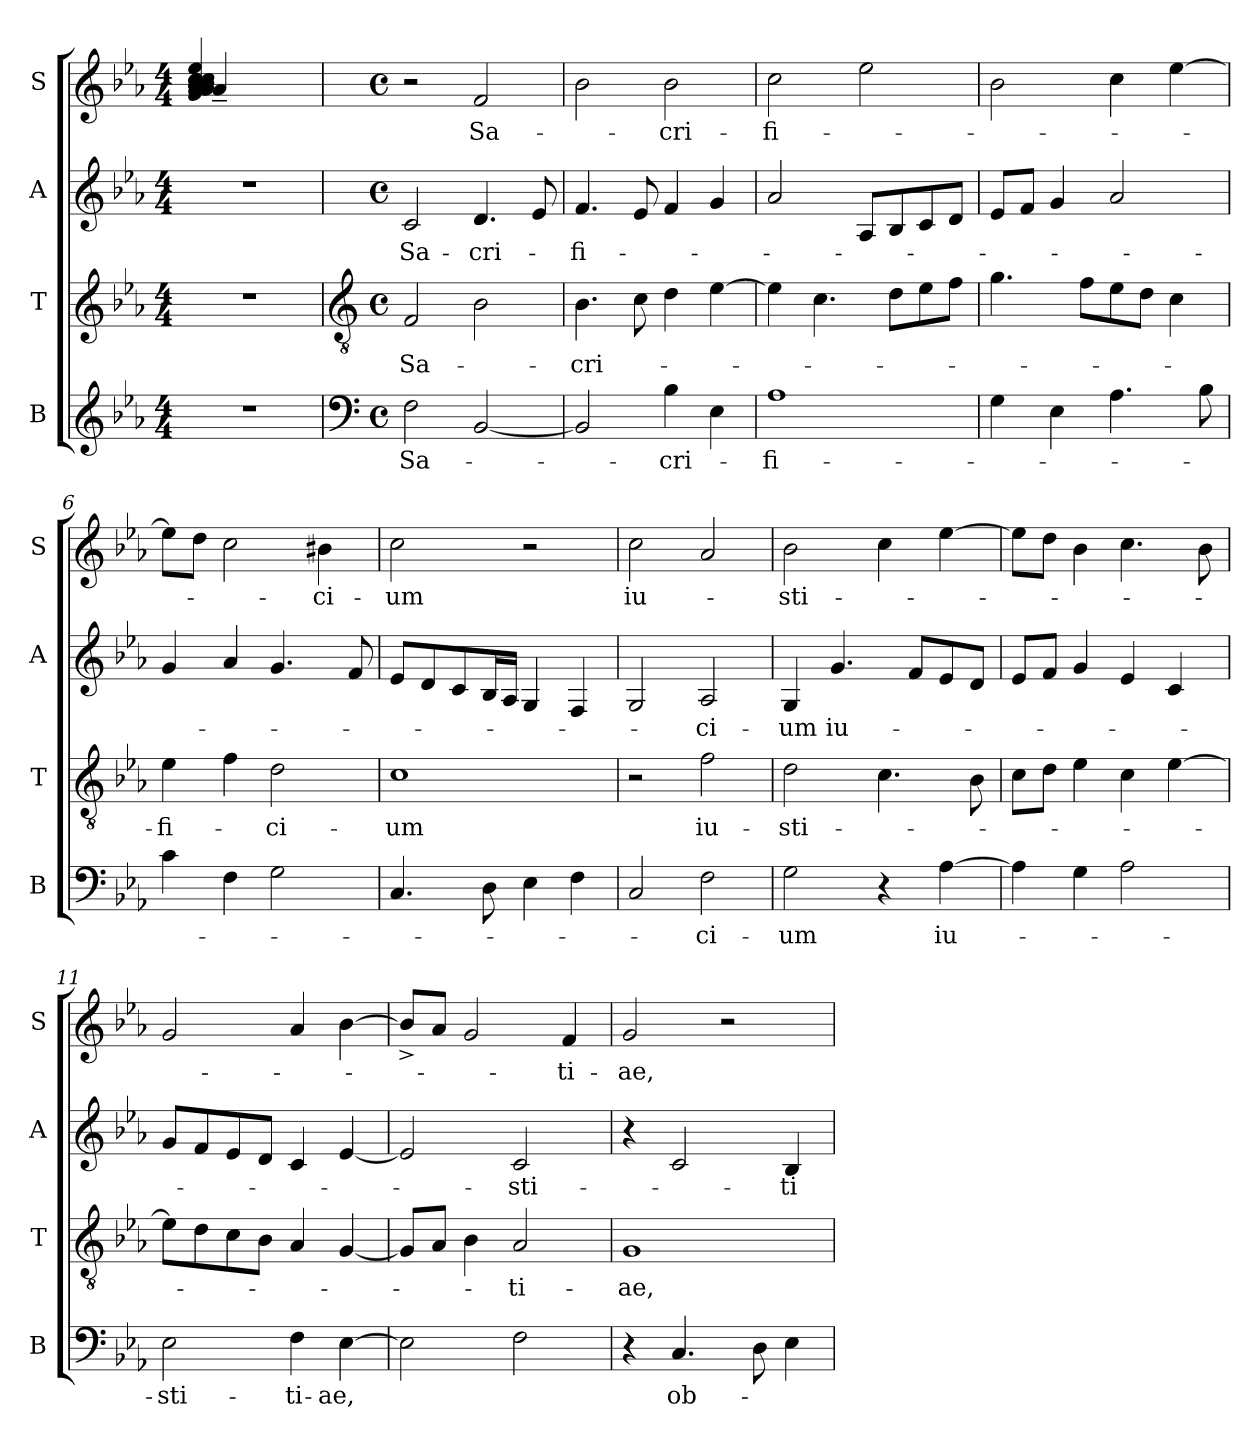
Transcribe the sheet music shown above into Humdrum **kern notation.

**kern	**text	**kern	**text	**kern	**text	**kern	**text
*part4	*part4	*part3	*part3	*part2	*part2	*part1	*part1
*staff4	*staff4	*staff3	*staff3	*staff2	*staff2	*staff1	*staff1
*I"B	*	*I"T	*	*I"A	*	*I"S	*
*I'B	*	*I'T	*	*I'A	*	*I'S	*
*clefG2	*	*clefG2	*	*clefG2	*	*clefG2	*
*k[b-e-a-]	*	*k[b-e-a-]	*	*k[b-e-a-]	*	*k[b-e-a-]	*
*E-:	*	*E-:	*	*E-:	*	*E-:	*
*M4/4	*	*M4/4	*	*M4/4	*	*M4/4	*
=1	=1	=1	=1	=1	=1	=1	=1
!	!	!	!	!	!	!	!LO:LY:b
*	*	*	*	*	*	*^	*
1r	.	1r	.	1r	.	((4g/ 4a-/ 4a-/ 4a-/ 4b-/ 4b-/ 4b-/ 4cc/ 4cc/ 4cc/ 4cc/ 4ee-/	4a-~</)	.
.	.	.	.	.	.	2.ryy	2.ryy	.
*	*	*	*	*	*	*v	*v	*
!!LO:LB:g=z
=2	=2	=2	=2	=2	=2	=2	=2
*clefF4	*	*clefGv2	*	*	*	*	*
*M4/4	*	*M4/4	*	*M4/4	*	*M4/4	*
*met(c)	*	*met(c)	*	*met(c)	*	*met(c)	*
*	*	*	*	*	*	*^	*
!	!LO:LY:b	!	!LO:LY:b	!	!LO:LY:b	!	!	!
*	*	*	*	*	*	*v	*v	*
2F\	Sa-	2F/	Sa-	2c/	Sa-	2r	.
!	!	!	!	!	!LO:LY:b	!	!LO:LY:b
[<2BB-/	.	2B-\	.	4.d/	-cri-	2f/	Sa-
.	.	.	.	8e-/	.	.	.
=3	=3	=3	=3	=3	=3	=3	=3
!	!	!	!LO:LY:b	!	!LO:LY:b	!	!
2BB-/]	.	4.B-\	-cri-	4.f/	-fi-	2b-\	.
.	.	8c\	.	8e-/	.	.	.
!	!LO:LY:b	!	!	!	!	!	!LO:LY:b
4B-\	-cri-	4d\	.	4f/	.	2b-\	-cri-
4E-\	.	[>4e-\	.	4g/	.	.	.
=4	=4	=4	=4	=4	=4	=4	=4
!	!LO:LY:b	!	!	!	!	!	!LO:LY:b
1A-	-fi-	4e-\]	.	2a-/	.	2cc\	-fi-
.	.	4.c\	.	.	.	.	.
.	.	.	.	8A-/L	.	2ee-\	.
.	.	8d\L	.	8B-/	.	.	.
.	.	8e-\	.	8c/	.	.	.
.	.	8f\J	.	8d/J	.	.	.
=5	=5	=5	=5	=5	=5	=5	=5
4G\	.	4.g\	.	8e-/L	.	2b-\	.
.	.	.	.	8f/J	.	.	.
4E-\	.	.	.	4g/	.	.	.
.	.	8f\L	.	.	.	.	.
4.A-\	.	8e-\	.	2a-/	.	4cc\	.
.	.	8d\J	.	.	.	.	.
.	.	4c\	.	.	.	[>4ee-\	.
8B-\	.	.	.	.	.	.	.
=6	=6	=6	=6	=6	=6	=6	=6
!	!	!	!LO:LY:b	!	!	!	!
4c\	.	4e-\	-fi-	4g/	.	8ee-\L]	.
.	.	.	.	.	.	8dd\J	.
4F\	.	4f\	.	4a-/	.	2cc\	.
!	!	!	!LO:LY:b	!	!	!	!
2G\	.	2d\	-ci-	4.g/	.	.	.
!	!	!	!	!	!	!	!LO:LY:b
.	.	.	.	.	.	4b#\	-ci-
.	.	.	.	8f/	.	.	.
=7	=7	=7	=7	=7	=7	=7	=7
!	!	!	!LO:LY:b	!	!	!	!LO:LY:b
4.C/	.	1c	-um	8e-/L	.	2cc\	-um
.	.	.	.	8d/	.	.	.
.	.	.	.	8c/	.	.	.
8D\	.	.	.	16B-/L	.	.	.
.	.	.	.	16A-/JJ	.	.	.
4E-\	.	.	.	4G/	.	2r	.
4F\	.	.	.	4F/	.	.	.
=8	=8	=8	=8	=8	=8	=8	=8
!	!	!	!	!	!	!	!LO:LY:b
2C/	.	2r	.	2G/	.	2cc\	iu-
!	!LO:LY:b	!	!LO:LY:b	!	!LO:LY:b	!	!
2F\	-ci-	2f\	iu-	2A-/	-ci-	2a-/	.
!!LO:LB:g=z
=9	=9	=9	=9	=9	=9	=9	=9
!	!LO:LY:b	!	!LO:LY:b	!	!LO:LY:b	!	!LO:LY:b
2G\	-um	2d\	-sti-	4G/	-um	2b-\	-sti-
!	!	!	!	!	!LO:LY:b	!	!
.	.	.	.	4.g/	iu-	.	.
4r	.	4.c\	.	.	.	4cc\	.
.	.	.	.	8f/L	.	.	.
!	!LO:LY:b	!	!	!	!	!	!
[>4A-\	iu-	.	.	8e-/	.	[>4ee-\	.
.	.	8B-\	.	8d/J	.	.	.
=10	=10	=10	=10	=10	=10	=10	=10
4A-\]	.	8c\L	.	8e-/L	.	8ee-\L]	.
.	.	8d\J	.	8f/J	.	8dd\J	.
4G\	.	4e-\	.	4g/	.	4b-\	.
2A-\	.	4c\	.	4e-/	.	4.cc\	.
.	.	[>4e-\	.	4c/	.	.	.
.	.	.	.	.	.	8b-\	.
=11	=11	=11	=11	=11	=11	=11	=11
!	!LO:LY:b	!	!	!	!	!	!
2E-\	-sti-	8e-\L]	.	8g/L	.	2g/	.
.	.	8d\	.	8f/	.	.	.
.	.	8c\	.	8e-/	.	.	.
.	.	8B-\J	.	8d/J	.	.	.
!	!LO:LY:b	!	!	!	!	!	!
4F\	-ti-	4A-/	.	4c/	.	4a-/	.
!	!LO:LY:b	!	!	!	!	!	!
[>4E-\	-ae,	[<4G/	.	[<4e-/	.	[>4b-\	.
=12	=12	=12	=12	=12	=12	=12	=12
2E-\]	.	8G/L]	.	2e-/]	.	8b-^</L]	.
.	.	8A-/J	.	.	.	8a-/J	.
.	.	4B-\	.	.	.	2g/	.
!	!	!	!LO:LY:b	!	!LO:LY:b	!	!
2F\	.	2A-/	-ti-	2c/	-sti-	.	.
!	!	!	!	!	!	!	!LO:LY:b
.	.	.	.	.	.	4f/	-ti-
=13	=13	=13	=13	=13	=13	=13	=13
!	!	!	!LO:LY:b	!	!	!	!LO:LY:b
4r	.	1G	-ae,	4r	.	2g/	-ae,
!	!LO:LY:b	!	!	!	!	!	!
4.C/	ob-	.	.	2c/	.	.	.
.	.	.	.	.	.	2r	.
8D\	.	.	.	.	.	.	.
!	!	!	!	!	!LO:LY:b	!	!
4E-\	.	.	.	4B-/	-ti-	.	.
=	=	=	=	=	=	=	=
*-	*-	*-	*-	*-	*-	*-	*-
